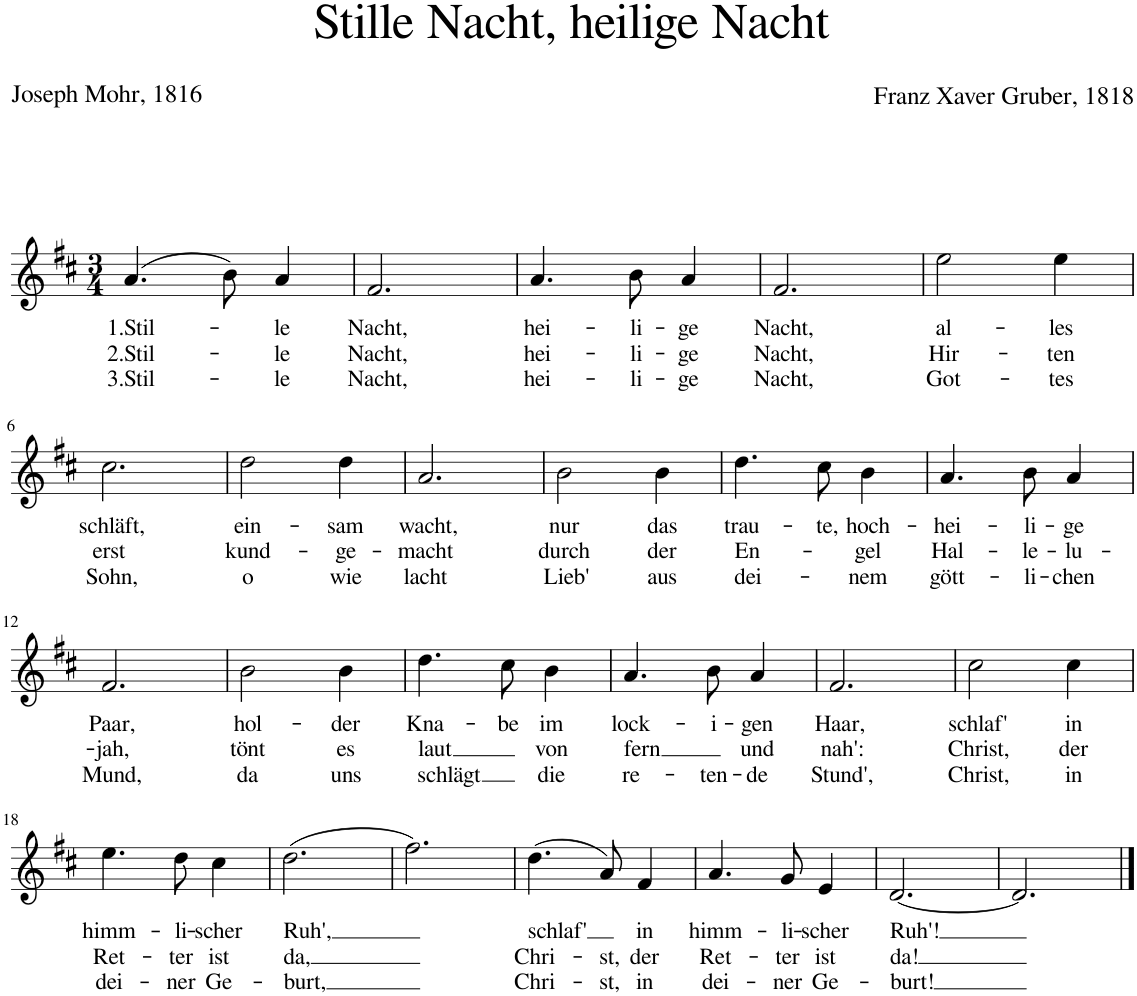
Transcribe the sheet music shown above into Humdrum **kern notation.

**kern	**text	**text	**text
*part1	*part1	*part1	*part1
*staff1	*staff1	*staff1	*staff1
*I"Piano	*	*	*
*I'Pno.	*	*	*
*clefG2	*	*	*
*k[f#c#]	*	*	*
*M3/4	*	*	*
=1	=1	=1	=1
!	!LO:LY:b	!LO:LY:b	!LO:LY:b
(4.a/	1.Stil-	2.Stil-	3.Stil-
8b\)	.	.	.
!	!LO:LY:b	!LO:LY:b	!LO:LY:b
4a/	-le	-le	-le
=2	=2	=2	=2
!	!LO:LY:b	!LO:LY:b	!LO:LY:b
2.f#/	Nacht,	Nacht,	Nacht,
=3	=3	=3	=3
!	!LO:LY:b	!LO:LY:b	!LO:LY:b
4.a/	hei-	hei-	hei-
!	!LO:LY:b	!LO:LY:b	!LO:LY:b
8b\	-li-	-li-	-li-
!	!LO:LY:b	!LO:LY:b	!LO:LY:b
4a/	-ge	-ge	-ge
=4	=4	=4	=4
!	!LO:LY:b	!LO:LY:b	!LO:LY:b
2.f#/	Nacht,	Nacht,	Nacht,
=5	=5	=5	=5
!	!LO:LY:b	!LO:LY:b	!LO:LY:b
2ee\	al-	Hir-	Got-
!	!LO:LY:b	!LO:LY:b	!LO:LY:b
4ee\	-les	-ten	-tes
!!LO:LB:g=z
=6	=6	=6	=6
!	!LO:LY:b	!LO:LY:b	!LO:LY:b
2.cc#\	schläft,	erst	Sohn,
=7	=7	=7	=7
!	!LO:LY:b	!LO:LY:b	!LO:LY:b
2dd\	ein-	kund-	o
!	!LO:LY:b	!LO:LY:b	!LO:LY:b
4dd\	-sam	-ge-	wie
=8	=8	=8	=8
!	!LO:LY:b	!LO:LY:b	!LO:LY:b
2.a/	wacht,	-macht	lacht
=9	=9	=9	=9
!	!LO:LY:b	!LO:LY:b	!LO:LY:b
2b\	nur	durch	Lieb'
!	!LO:LY:b	!LO:LY:b	!LO:LY:b
4b\	das	der	aus
=10	=10	=10	=10
!	!LO:LY:b	!LO:LY:b	!LO:LY:b
4.dd\	trau-	En-	dei-
!	!LO:LY:b	!	!
8cc#\	-te,	.	.
!	!LO:LY:b	!LO:LY:b	!LO:LY:b
4b\	hoch-	-gel	-nem
=11	=11	=11	=11
!	!LO:LY:b	!LO:LY:b	!LO:LY:b
4.a/	-hei-	Hal-	gött-
!	!LO:LY:b	!LO:LY:b	!LO:LY:b
8b\	-li-	-le-	-li-
!	!LO:LY:b	!LO:LY:b	!LO:LY:b
4a/	-ge	-lu-	-chen
!!LO:LB:g=z
=12	=12	=12	=12
!	!LO:LY:b	!LO:LY:b	!LO:LY:b
2.f#/	Paar,	-jah,	Mund,
=13	=13	=13	=13
!	!LO:LY:b	!LO:LY:b	!LO:LY:b
2b\	hol-	tönt	da
!	!LO:LY:b	!LO:LY:b	!LO:LY:b
4b\	-der	es	uns
=14	=14	=14	=14
!	!LO:LY:b	!LO:LY:b	!LO:LY:b
4.dd\	Kna-	laut	-schlägt
!	!LO:LY:b	!	!
8cc#\	-be	.	.
!	!LO:LY:b	!LO:LY:b	!LO:LY:b
4b\	im	von	die
=15	=15	=15	=15
!	!LO:LY:b	!LO:LY:b	!LO:LY:b
4.a/	lock-	fern	re-
!	!LO:LY:b	!	!LO:LY:b
8b\	-i-	.	-ten-
!	!LO:LY:b	!LO:LY:b	!LO:LY:b
4a/	-gen	und	-de
=16	=16	=16	=16
!	!LO:LY:b	!LO:LY:b	!LO:LY:b
2.f#/	Haar,	nah':	Stund',
=17	=17	=17	=17
!	!LO:LY:b	!LO:LY:b	!LO:LY:b
2cc#\	schlaf'	Christ,	Christ,
!	!LO:LY:b	!LO:LY:b	!LO:LY:b
4cc#\	in	der	in
!!LO:LB:g=z
=18	=18	=18	=18
!	!LO:LY:b	!LO:LY:b	!LO:LY:b
4.ee\	himm-	Ret-	dei-
!	!LO:LY:b	!LO:LY:b	!LO:LY:b
8dd\	-li-	-ter	-ner
!	!LO:LY:b	!LO:LY:b	!LO:LY:b
4cc#\	-scher	ist	Ge-
=19	=19	=19	=19
!	!LO:LY:b	!LO:LY:b	!LO:LY:b
(2.dd\	Ruh',	da,	-burt,
=20	=20	=20	=20
2.ff#\)	.	.	.
=21	=21	=21	=21
!	!LO:LY:b	!LO:LY:b	!LO:LY:b
(4.dd\	-schlaf'	Chri-	Chri-
!	!	!LO:LY:b	!LO:LY:b
8a/)	.	-st,	-st,
!	!LO:LY:b	!LO:LY:b	!LO:LY:b
4f#/	in	der	in
=22	=22	=22	=22
!	!LO:LY:b	!LO:LY:b	!LO:LY:b
4.a/	himm-	Ret-	dei-
!	!LO:LY:b	!LO:LY:b	!LO:LY:b
8g/	-li-	-ter	-ner
!	!LO:LY:b	!LO:LY:b	!LO:LY:b
4e/	-scher	ist	Ge-
=23	=23	=23	=23
!	!LO:LY:b	!LO:LY:b	!LO:LY:b
[2.d/	Ruh'!	da!	-burt!
=24	=24	=24	=24
2.d/]	.	.	.
==	==	==	==
*-	*-	*-	*-
